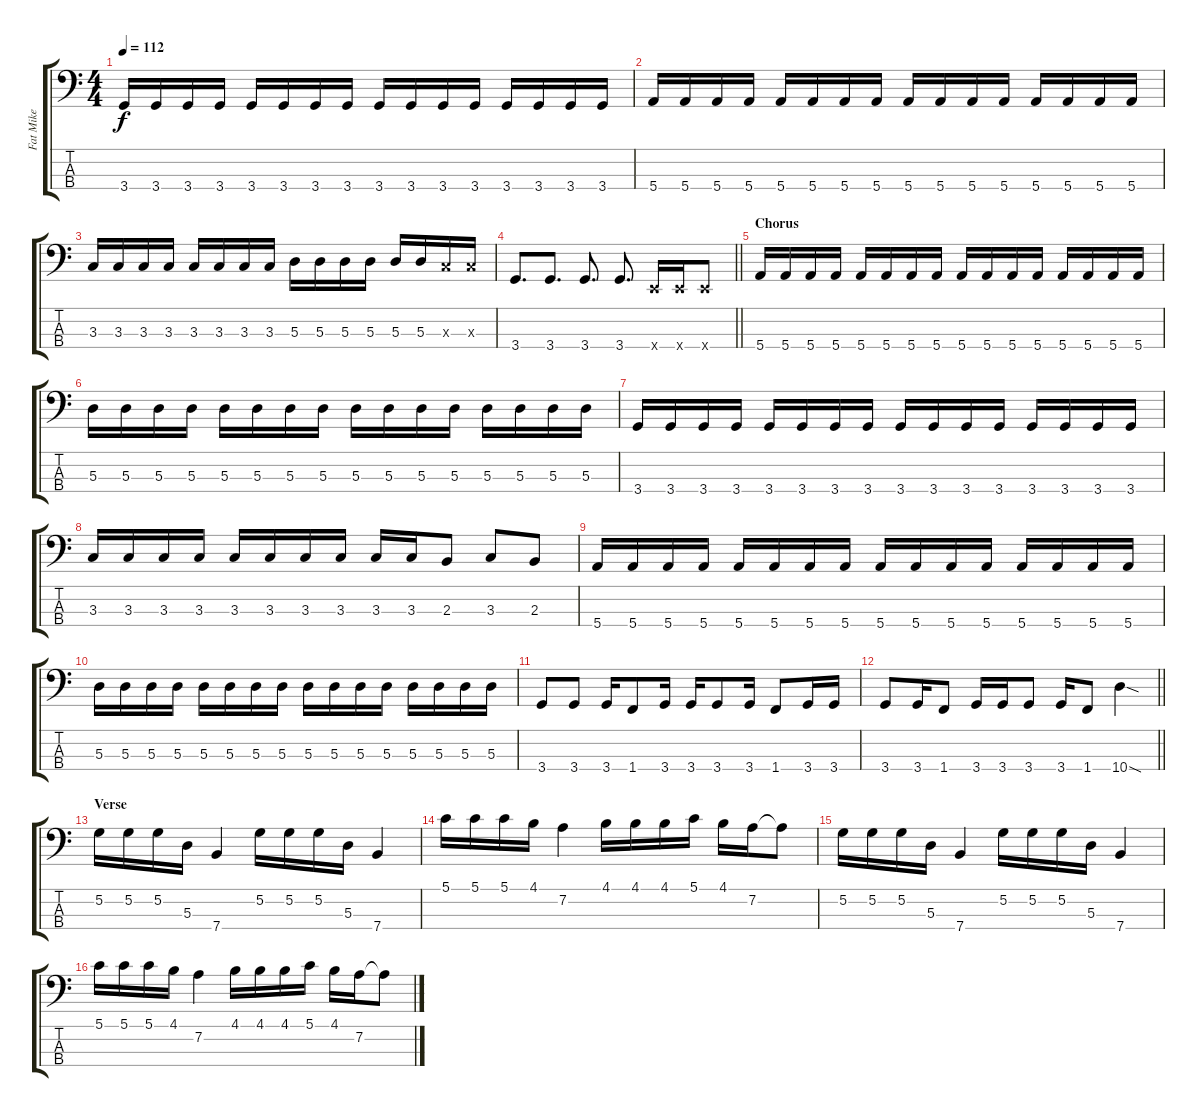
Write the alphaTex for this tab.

\track ("Fat Mike" "Fat Mike") {instrument electricbasspick}
\staff {score tabs}
\tuning (G2 D2 A1 E1) {hide}
\ts (4 4)
\tempo 112
\clef f4
\ks c
3.4.16{dy f} 3.4.16 3.4.16 3.4.16 3.4.16 3.4.16 3.4.16 3.4.16 3.4.16 3.4.16 3.4.16 3.4.16 3.4.16 3.4.16 3.4.16 3.4.16 |
5.4.16 5.4.16 5.4.16 5.4.16 5.4.16 5.4.16 5.4.16 5.4.16 5.4.16 5.4.16 5.4.16 5.4.16 5.4.16 5.4.16 5.4.16 5.4.16 |
3.3.16 3.3.16 3.3.16 3.3.16 3.3.16 3.3.16 3.3.16 3.3.16 5.3.16 5.3.16 5.3.16 5.3.16 5.3.16 5.3.16 3.3{x}.16 3.3{x}.16 |
\barLineRight lightlight
3.4.8{d} 3.4.8{d} 3.4.8{d} 3.4.8{d} 0.4{x}.16 0.4{x}.16 0.4{x}.8 |
\section ("" "Chorus")
5.4.16 5.4.16 5.4.16 5.4.16 5.4.16 5.4.16 5.4.16 5.4.16 5.4.16 5.4.16 5.4.16 5.4.16 5.4.16 5.4.16 5.4.16 5.4.16 |
5.3.16 5.3.16 5.3.16 5.3.16 5.3.16 5.3.16 5.3.16 5.3.16 5.3.16 5.3.16 5.3.16 5.3.16 5.3.16 5.3.16 5.3.16 5.3.16 |
3.4.16 3.4.16 3.4.16 3.4.16 3.4.16 3.4.16 3.4.16 3.4.16 3.4.16 3.4.16 3.4.16 3.4.16 3.4.16 3.4.16 3.4.16 3.4.16 |
3.3.16 3.3.16 3.3.16 3.3.16 3.3.16 3.3.16 3.3.16 3.3.16 3.3.16 3.3.16 2.3.8 3.3.8 2.3.8 |
5.4.16 5.4.16 5.4.16 5.4.16 5.4.16 5.4.16 5.4.16 5.4.16 5.4.16 5.4.16 5.4.16 5.4.16 5.4.16 5.4.16 5.4.16 5.4.16 |
5.3.16 5.3.16 5.3.16 5.3.16 5.3.16 5.3.16 5.3.16 5.3.16 5.3.16 5.3.16 5.3.16 5.3.16 5.3.16 5.3.16 5.3.16 5.3.16 |
3.4.8 3.4.8 3.4.16 1.4.8 3.4.16 3.4.16 3.4.8 3.4.16 1.4.8 3.4.16 3.4.16 |
\barLineRight lightlight
3.4.8 3.4.16 1.4.8 3.4.16 3.4.16 3.4.8 3.4.16 1.4.8 10.4{sod}.4 |
\section ("" "Verse")
5.2.16 5.2.16 5.2.16 5.3.16 7.4.4 5.2.16 5.2.16 5.2.16 5.3.16 7.4.4 |
5.1.16 5.1.16 5.1.16 4.1.16 7.2.4 4.1.16 4.1.16 4.1.16 5.1.16 4.1.16 7.2.16 7.2{t}.8 |
5.2.16 5.2.16 5.2.16 5.3.16 7.4.4 5.2.16 5.2.16 5.2.16 5.3.16 7.4.4 |
5.1.16 5.1.16 5.1.16 4.1.16 7.2.4 4.1.16 4.1.16 4.1.16 5.1.16 4.1.16 7.2.16 7.2{t}.8
